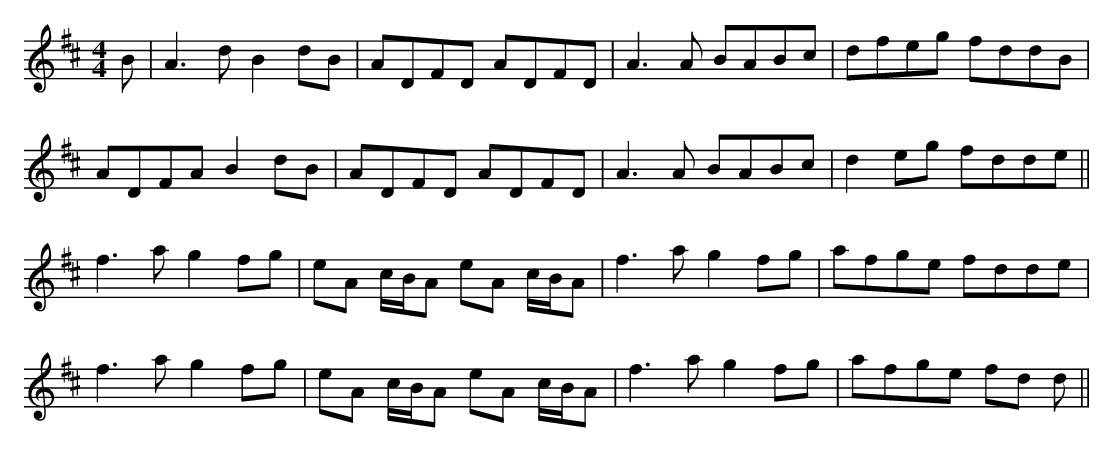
X:1
M:4/4
K:D
B|A3d B2dB|ADFD ADFD|A3A BABc|dfeg fddB|
ADFA B2 dB|ADFD ADFD|A3A BABc|d2 eg fdde||
f3a g2fg|eA c/B/A eA c/B/A|f3a g2 fg|afge fdde|
f3a g2fg|eA c/B/A eA c/B/A|f3a g2 fg|afge fd d||
